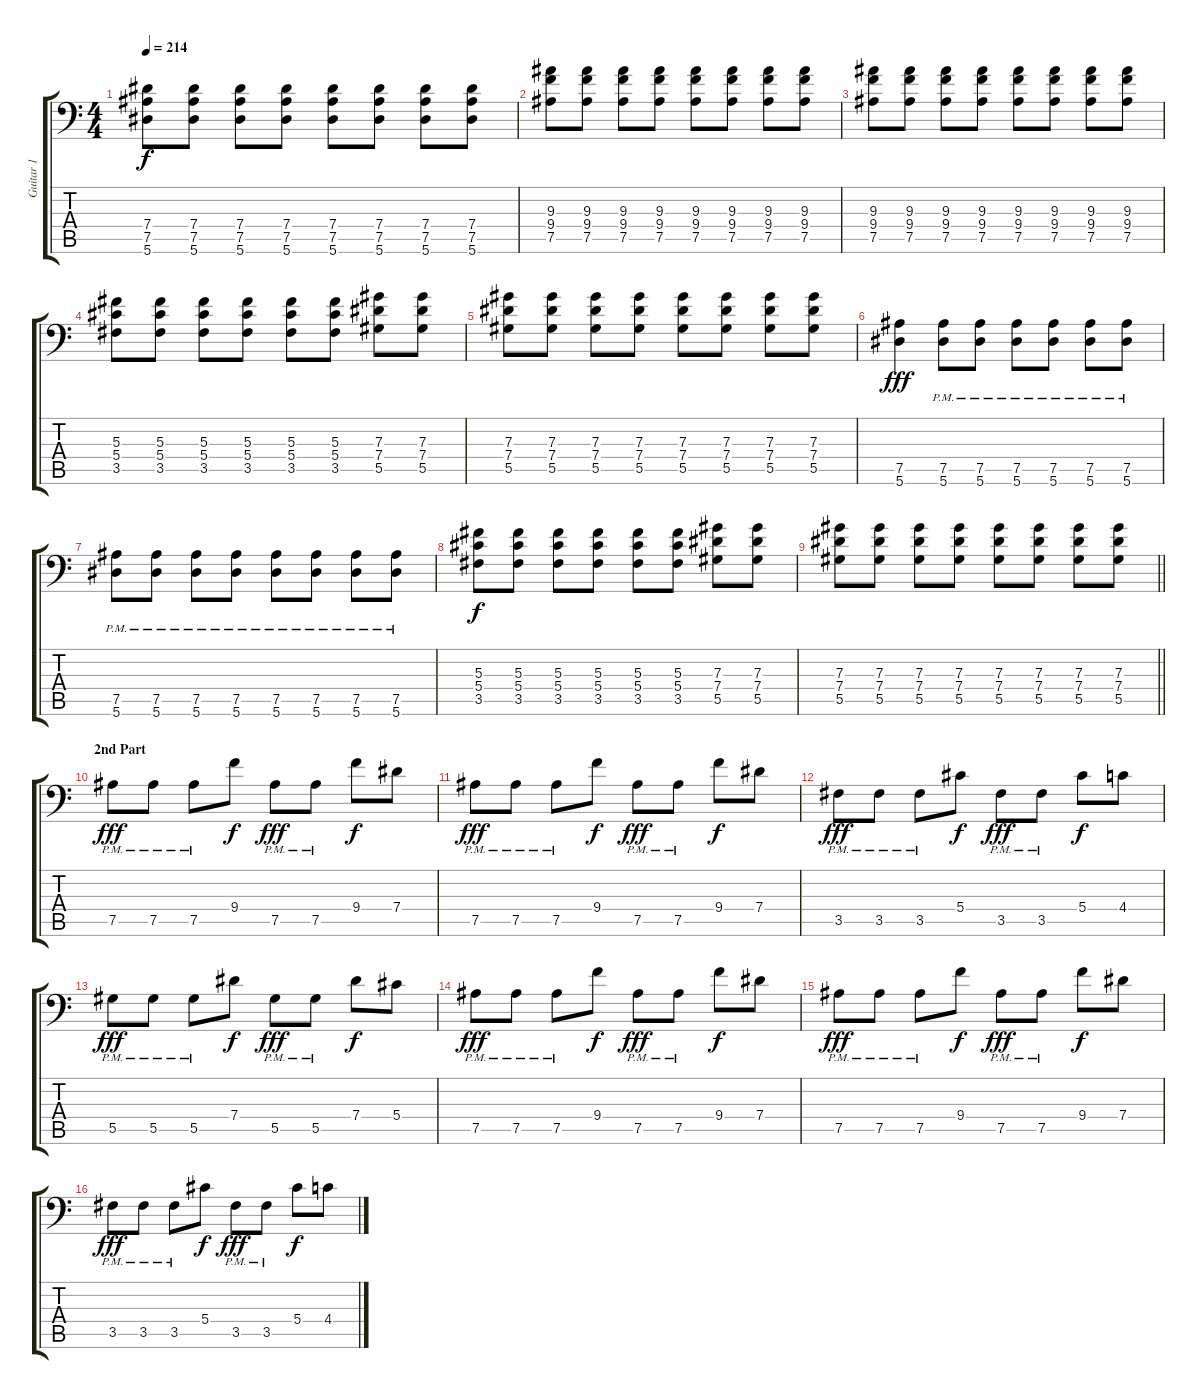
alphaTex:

\track ("Guitar 1" "Guitar 1") {instrument distortionguitar}
\staff {score tabs}
\tuning (Bb3 F3 Db3 Ab2 Eb2 Bb1) {hide}
\ts (4 4)
\tempo 214
\clef f4
\ks c
(7.4 7.5 5.6).8{dy f} (7.4 7.5 5.6).8 (7.4 7.5 5.6).8 (7.4 7.5 5.6).8 (7.4 7.5 5.6).8 (7.4 7.5 5.6).8 (7.4 7.5 5.6).8 (7.4 7.5 5.6).8 |
(9.3 9.4 7.5).8 (9.3 9.4 7.5).8 (9.3 9.4 7.5).8 (9.3 9.4 7.5).8 (9.3 9.4 7.5).8 (9.3 9.4 7.5).8 (9.3 9.4 7.5).8 (9.3 9.4 7.5).8 |
(9.3 9.4 7.5).8 (9.3 9.4 7.5).8 (9.3 9.4 7.5).8 (9.3 9.4 7.5).8 (9.3 9.4 7.5).8 (9.3 9.4 7.5).8 (9.3 9.4 7.5).8 (9.3 9.4 7.5).8 |
(5.3 5.4 3.5).8 (5.3 5.4 3.5).8 (5.3 5.4 3.5).8 (5.3 5.4 3.5).8 (5.3 5.4 3.5).8 (5.3 5.4 3.5).8 (7.3 7.4 5.5).8 (7.3 7.4 5.5).8 |
(7.3 7.4 5.5).8 (7.3 7.4 5.5).8 (7.3 7.4 5.5).8 (7.3 7.4 5.5).8 (7.3 7.4 5.5).8 (7.3 7.4 5.5).8 (7.3 7.4 5.5).8 (7.3 7.4 5.5).8 |
(7.5 5.6).4{dy fff} (7.5{pm} 5.6{pm}).8 (7.5{pm} 5.6{pm}).8 (7.5{pm} 5.6{pm}).8 (7.5{pm} 5.6{pm}).8 (7.5{pm} 5.6{pm}).8 (7.5{pm} 5.6{pm}).8 |
(7.5{pm} 5.6{pm}).8 (7.5{pm} 5.6{pm}).8 (7.5{pm} 5.6{pm}).8 (7.5{pm} 5.6{pm}).8 (7.5{pm} 5.6{pm}).8 (7.5{pm} 5.6{pm}).8 (7.5{pm} 5.6{pm}).8 (7.5{pm} 5.6{pm}).8 |
(5.3 5.4 3.5).8{dy f} (5.3 5.4 3.5).8 (5.3 5.4 3.5).8 (5.3 5.4 3.5).8 (5.3 5.4 3.5).8 (5.3 5.4 3.5).8 (7.3 7.4 5.5).8 (7.3 7.4 5.5).8 |
\barLineRight lightlight
(7.3 7.4 5.5).8 (7.3 7.4 5.5).8 (7.3 7.4 5.5).8 (7.3 7.4 5.5).8 (7.3 7.4 5.5).8 (7.3 7.4 5.5).8 (7.3 7.4 5.5).8 (7.3 7.4 5.5).8 |
\section ("" "2nd Part")
7.5{pm}.8{dy fff} 7.5{pm}.8 7.5{pm}.8 9.4.8{dy f} 7.5{pm}.8{dy fff} 7.5{pm}.8 9.4.8{dy f} 7.4.8 |
7.5{pm}.8{dy fff} 7.5{pm}.8 7.5{pm}.8 9.4.8{dy f} 7.5{pm}.8{dy fff} 7.5{pm}.8 9.4.8{dy f} 7.4.8 |
3.5{pm}.8{dy fff} 3.5{pm}.8 3.5{pm}.8 5.4.8{dy f} 3.5{pm}.8{dy fff} 3.5{pm}.8 5.4.8{dy f} 4.4.8 |
5.5{pm}.8{dy fff} 5.5{pm}.8 5.5{pm}.8 7.4.8{dy f} 5.5{pm}.8{dy fff} 5.5{pm}.8 7.4.8{dy f} 5.4.8 |
7.5{pm}.8{dy fff} 7.5{pm}.8 7.5{pm}.8 9.4.8{dy f} 7.5{pm}.8{dy fff} 7.5{pm}.8 9.4.8{dy f} 7.4.8 |
7.5{pm}.8{dy fff} 7.5{pm}.8 7.5{pm}.8 9.4.8{dy f} 7.5{pm}.8{dy fff} 7.5{pm}.8 9.4.8{dy f} 7.4.8 |
3.5{pm}.8{dy fff} 3.5{pm}.8 3.5{pm}.8 5.4.8{dy f} 3.5{pm}.8{dy fff} 3.5{pm}.8 5.4.8{dy f} 4.4.8
